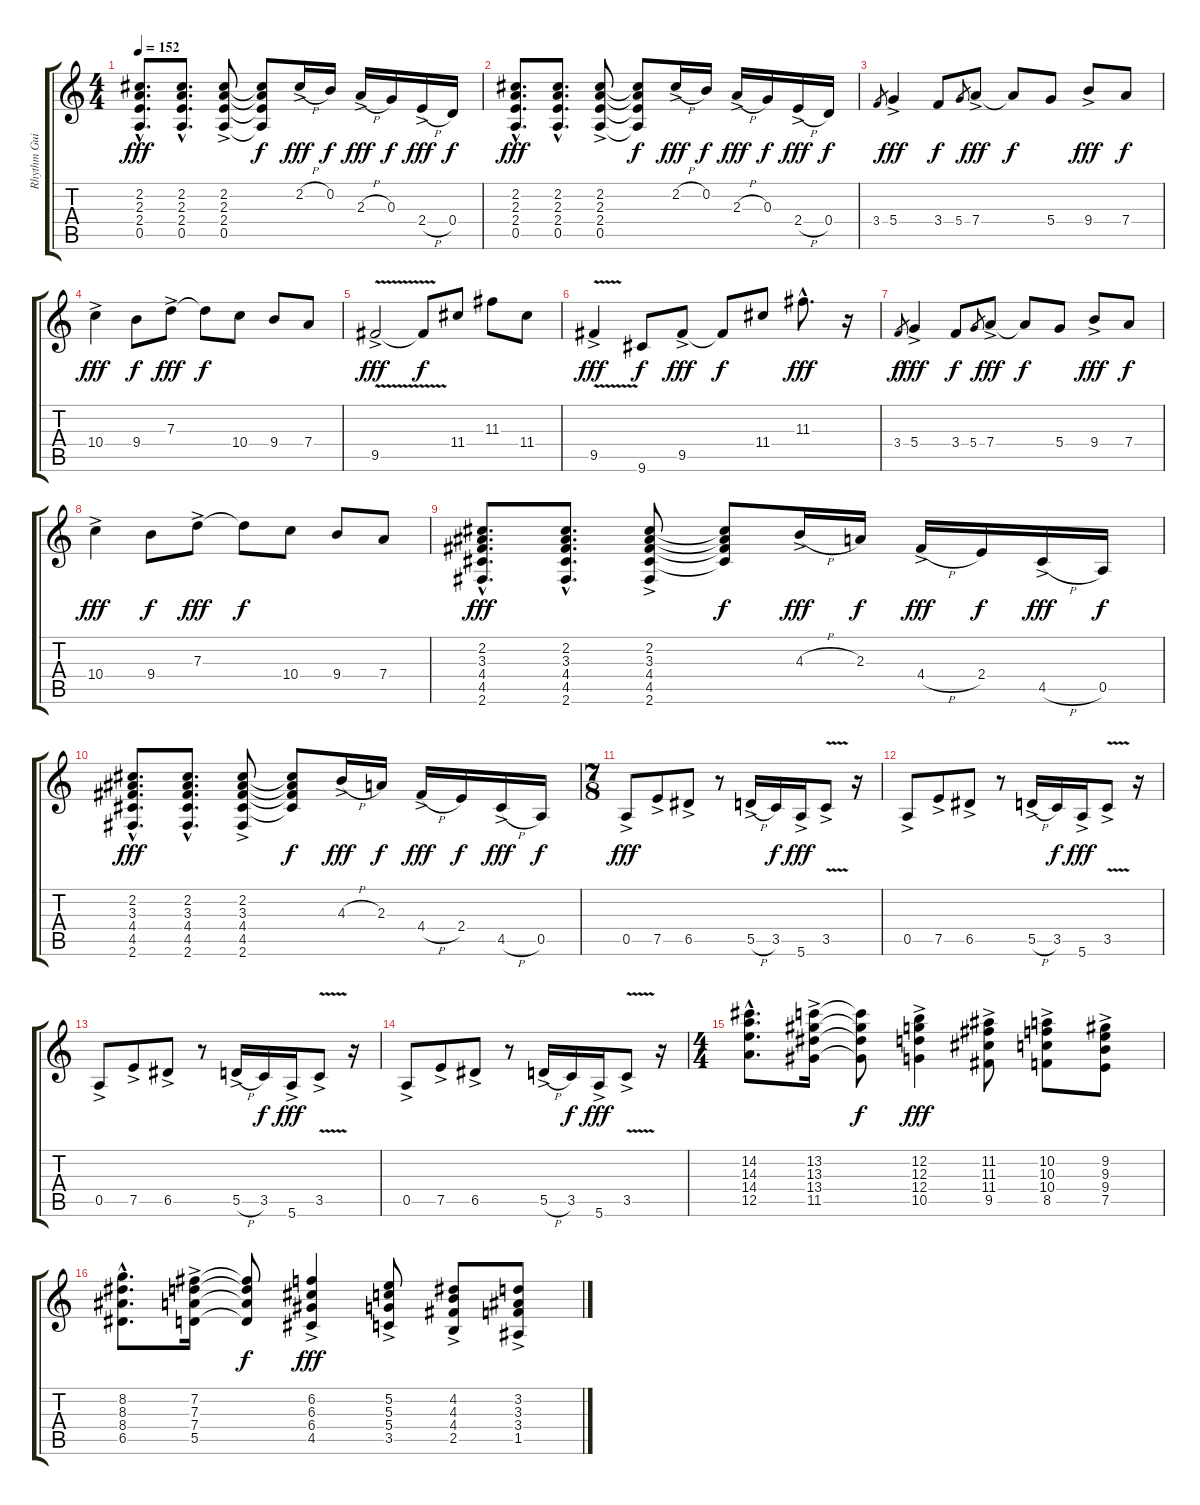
\track ("Rhythm Guitar 1" "Rhythm Gui") {instrument acousticguitarsteel}
\staff {score tabs}
\tuning (E4 B3 G3 D3 A2 E2) {hide}
\ts (4 4)
\tempo 152
\clef g2
\ks c
(2.2{hac} 2.3{hac} 2.4{hac} 0.5{hac}).8{d dy fff} (2.2{hac} 2.3{hac} 2.4{hac} 0.5{hac}).8{d} (2.2 2.3 2.4 0.5{ac}).8 (2.2{t} 2.3{t} 2.4{t} 0.5{t}).8{dy f} 2.2{h ac}.16{dy fff} 0.2.16{dy f} 2.3{h ac}.16{dy fff} 0.3.16{dy f} 2.4{h ac}.16{dy fff} 0.4.16{dy f} |
(2.2{hac} 2.3{hac} 2.4{hac} 0.5{hac}).8{d dy fff} (2.2{hac} 2.3{hac} 2.4{hac} 0.5{hac}).8{d} (2.2 2.3 2.4 0.5{ac}).8 (2.2{t} 2.3{t} 2.4{t} 0.5{t}).8{dy f} 2.2{h ac}.16{dy fff} 0.2.16{dy f} 2.3{h ac}.16{dy fff} 0.3.16{dy f} 2.4{h ac}.16{dy fff} 0.4.16{dy f} |
3.4.8{gr} 5.4{ac}.4{dy fff} 3.4.8{dy f} 5.4.8{gr} 7.4{ac}.8{dy fff} 7.4{t}.8{dy f} 5.4.8 9.4{ac}.8{dy fff} 7.4.8{dy f} |
10.4{ac}.4{dy fff} 9.4.8{dy f} 7.3{ac}.8{dy fff} 7.3{t}.8{dy f} 10.4.8 9.4.8 7.4.8 |
9.5{v ac}.2{dy fff} 9.5{t}.8{dy f} 11.4.8 11.3.8 11.4.8 |
9.5{v ac}.4{dy fff} 9.6.8{dy f} 9.5{ac}.8{dy fff} 9.5{t}.8{dy f} 11.4.8 11.3{hac}.8{d dy fff} r.16 |
3.4.8{gr dy f} 5.4{ac}.4{dy fff} 3.4.8{dy f} 5.4.8{gr} 7.4{ac}.8{dy fff} 7.4{t}.8{dy f} 5.4.8 9.4{ac}.8{dy fff} 7.4.8{dy f} |
10.4{ac}.4{dy fff} 9.4.8{dy f} 7.3{ac}.8{dy fff} 7.3{t}.8{dy f} 10.4.8 9.4.8 7.4.8 |
(2.2{hac} 3.3{hac} 4.4{hac} 4.5{hac} 2.6{hac}).8{d dy fff} (2.2{hac} 3.3{hac} 4.4{hac} 4.5{hac} 2.6{hac}).8{d} (2.2 3.3 4.4 4.5 2.6{ac}).8 (2.2{t} 3.3{t} 4.4{t} 4.5{t}).8{dy f} 4.3{h ac}.16{dy fff} 2.3.16{dy f} 4.4{h ac}.16{dy fff} 2.4.16{dy f} 4.5{h ac}.16{dy fff} 0.5.16{dy f} |
(2.2{hac} 3.3{hac} 4.4{hac} 4.5{hac} 2.6{hac}).8{d dy fff} (2.2{hac} 3.3{hac} 4.4{hac} 4.5{hac} 2.6{hac}).8{d} (2.2 3.3 4.4 4.5 2.6{ac}).8 (2.2{t} 3.3{t} 4.4{t} 4.5{t}).8{dy f} 4.3{h ac}.16{dy fff} 2.3.16{dy f} 4.4{h ac}.16{dy fff} 2.4.16{dy f} 4.5{h ac}.16{dy fff} 0.5.16{dy f} |
\ts (7 8)
0.5{ac}.8{dy fff} 7.5{ac}.8 6.5{ac}.8 r.8 5.5{h ac}.16 3.5.16{dy f} 5.6{ac}.16{dy fff} 3.5{v ac}.8 r.16 |
0.5{ac}.8 7.5{ac}.8 6.5{ac}.8 r.8 5.5{h ac}.16 3.5.16{dy f} 5.6{ac}.16{dy fff} 3.5{v ac}.8 r.16 |
0.5{ac}.8 7.5{ac}.8 6.5{ac}.8 r.8 5.5{h ac}.16 3.5.16{dy f} 5.6{ac}.16{dy fff} 3.5{v ac}.8 r.16 |
0.5{ac}.8 7.5{ac}.8 6.5{ac}.8 r.8 5.5{h ac}.16 3.5.16{dy f} 5.6{ac}.16{dy fff} 3.5{v ac}.8 r.16 |
\ts (4 4)
(14.2{hac} 14.3{hac} 14.4{hac} 12.5{hac}).8{d} (13.2{ac} 13.3 13.4 11.5).16 (13.2{t} 13.3{t} 13.4{t} 11.5{t}).8{dy f} (12.2{ac} 12.3 12.4 10.5).4{dy fff} (11.2{ac} 11.3 11.4 9.5).8 (10.2{ac} 10.3 10.4 8.5).8 (9.2{ac} 9.3 9.4 7.5).8 |
(8.2{hac} 8.3{hac} 8.4{hac} 6.5{hac}).8{d} (7.2{ac} 7.3 7.4 5.5).16 (7.2{t} 7.3{t} 7.4{t} 5.5{t}).8{dy f} (6.2 6.3 6.4 4.5{ac}).4{dy fff} (5.2 5.3 5.4 3.5{ac}).8 (4.2 4.3 4.4 2.5{ac}).8 (3.2 3.3 3.4 1.5{ac}).8
